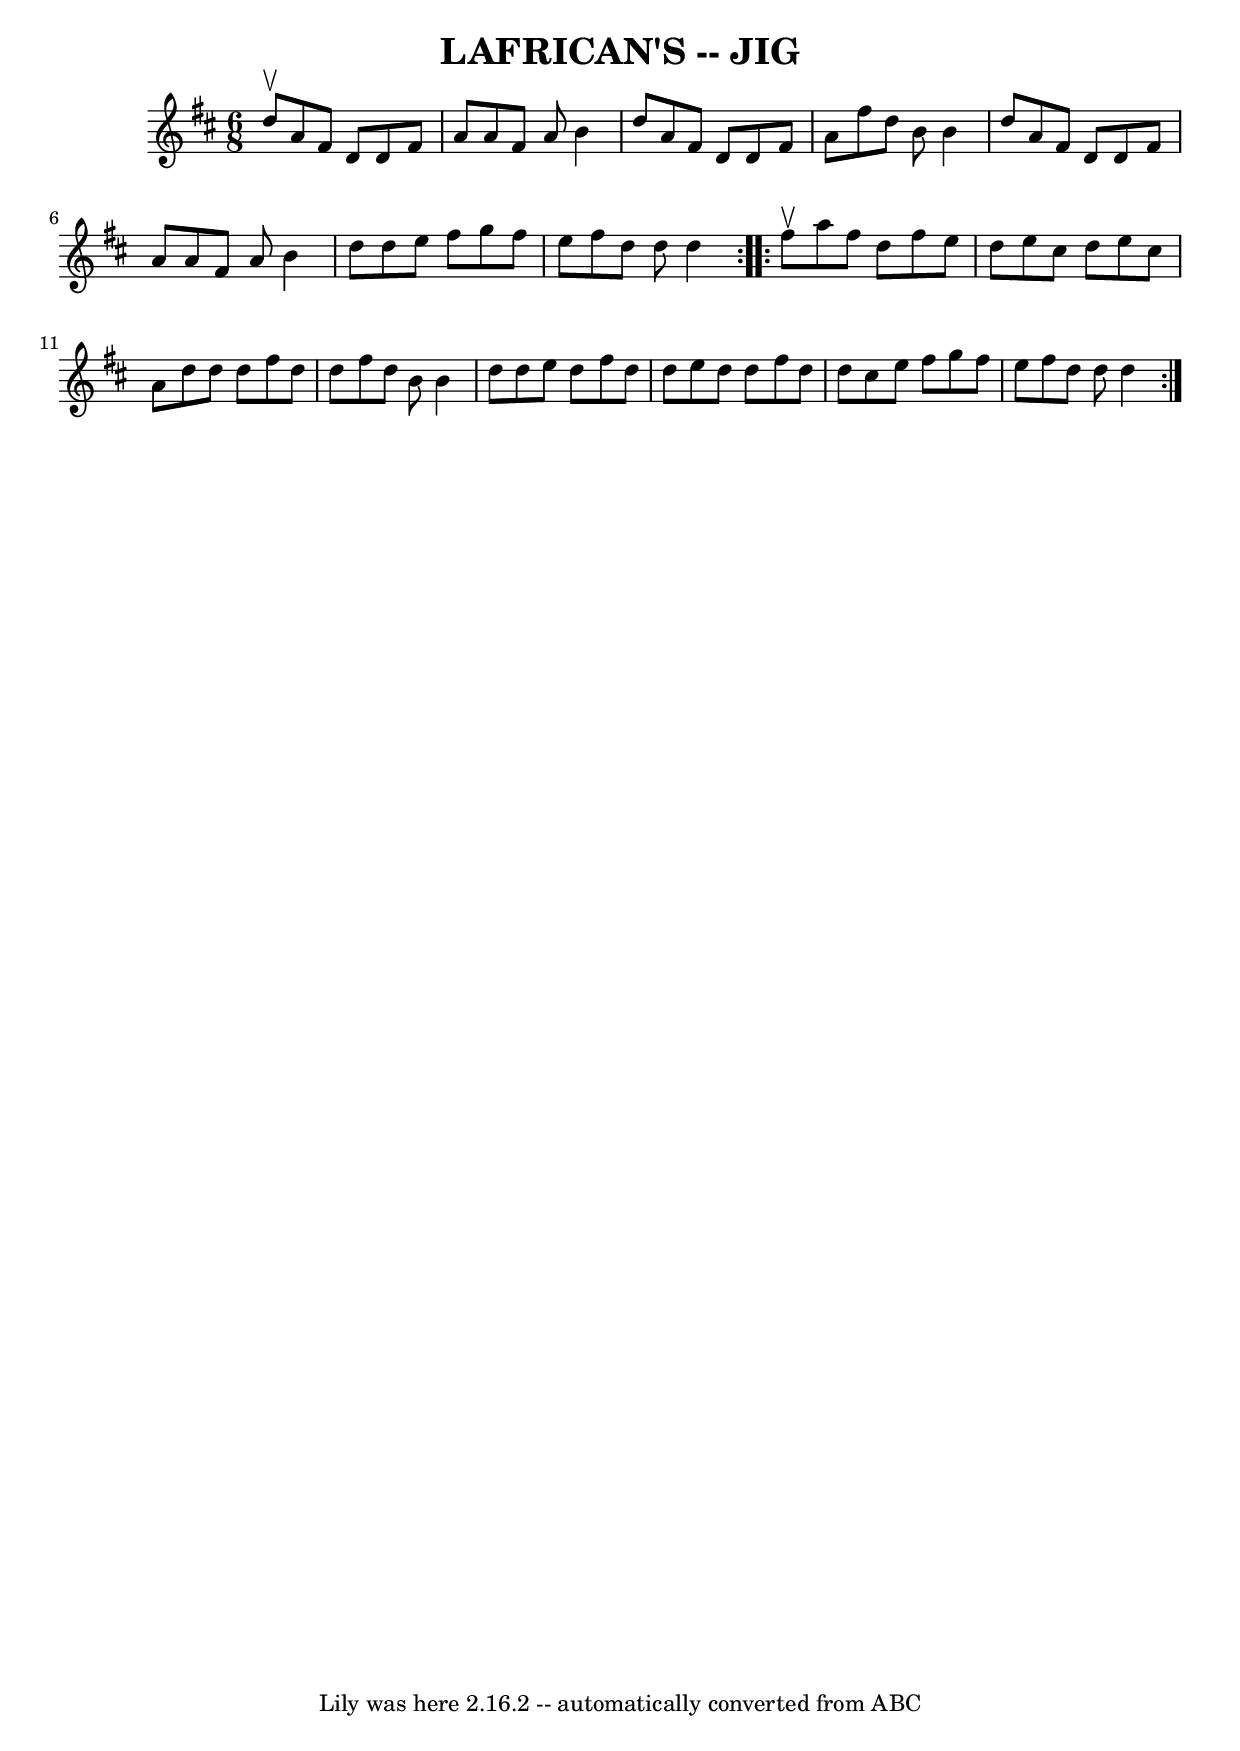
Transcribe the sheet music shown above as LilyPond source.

\version "2.7.40"
\include "Mammoth.ily"
\header {
	%% book = "Ryan's Mammoth Collection of Fiddle Tunes"
	crossRefNumber = "1"
	footnotes = ""
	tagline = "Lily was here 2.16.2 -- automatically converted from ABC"
	title = "LAFRICAN'S -- JIG"
}
voicedefault =  {
\set Score.defaultBarType = "empty"

\repeat volta 2 {
\time 6/8 \key d \major d''8^\upbow       |
 a'8 fis'8 d'8    
d'8 fis'8 a'8    |
 a'8 fis'8 a'8 b'4 d''8    
|
 a'8 fis'8 d'8 d'8 fis'8 a'8    |
 fis''8    
d''8 b'8 b'4 d''8        |
 a'8 fis'8 d'8 d'8    
fis'8 a'8    |
 a'8 fis'8 a'8 b'4 d''8    |
   
d''8 e''8 fis''8 g''8 fis''8 e''8 fis''8 d''8 d''8    
d''4    }     \repeat volta 2 { fis''8^\upbow       |
 a''8    
fis''8 d''8 fis''8 e''8 d''8    |
 e''8 cis''8 d''8   
 e''8 cis''8 a'8    |
 d''8 d''8 d''8 fis''8 d''8    
d''8    |
 fis''8 d''8 b'8 b'4 d''8        |
 d''8  
 e''8 d''8 fis''8 d''8 d''8    |
 e''8 d''8 d''8    
fis''8 d''8 d''8    |
 cis''8 e''8 fis''8 g''8 fis''8 
 e''8    |
 fis''8 d''8 d''8 d''4    }   
}

\score{
    <<

	\context Staff="default"
	{
	    \voicedefault 
	}

    >>
	\layout {
	}
	\midi {}
}
